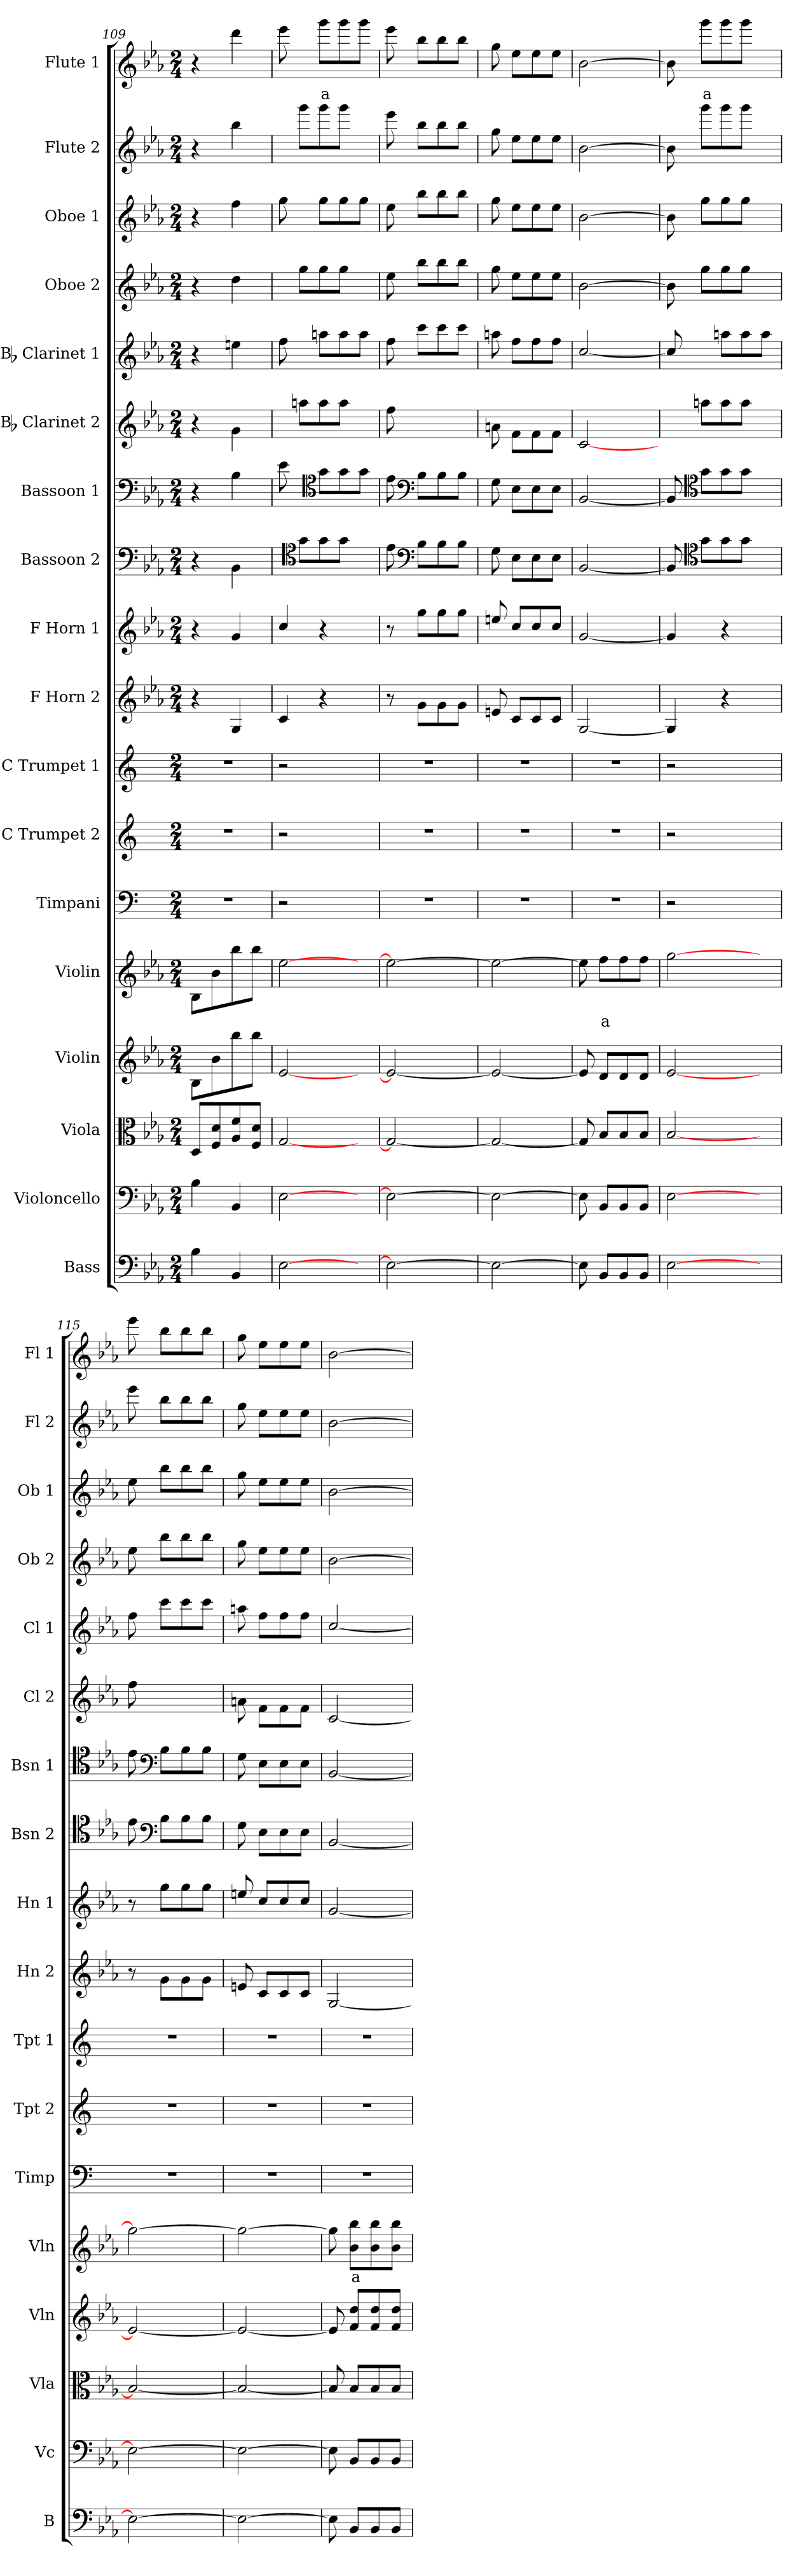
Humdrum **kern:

**kern	**kern	**kern	**kern	**kern	**text	**kern	**kern	**kern	**kern	**kern	**kern	**kern	**kern	**kern	**kern	**kern	**kern	**kern	**text
*part18	*part17	*part16	*part15	*part14	*part14	*part13	*part12	*part11	*part10	*part9	*part8	*part7	*part6	*part5	*part4	*part3	*part2	*part1	*part1
*staff18	*staff17	*staff16	*staff15	*staff14	*staff14	*staff13	*staff12	*staff11	*staff10	*staff9	*staff8	*staff7	*staff6	*staff5	*staff4	*staff3	*staff2	*staff1	*staff1
*I"Bass	*I"Violoncello	*I"Viola	*I"Violin	*I"Violin	*	*I"Timpani	*I"C Trumpet 2	*I"C Trumpet 1	*I"F Horn 2	*I"F Horn 1	*I"Bassoon 2	*I"Bassoon 1	*I"Bb Clarinet 2	*I"Bb Clarinet 1	*I"Oboe 2	*I"Oboe 1	*I"Flute 2	*I"Flute 1	*
*I'B	*I'Vc	*I'Vla	*I'Vln	*I'Vln	*	*I'Timp	*I'Tpt 2	*I'Tpt 1	*I'Hn 2	*I'Hn 1	*I'Bsn 2	*I'Bsn 1	*I'Cl 2	*I'Cl 1	*I'Ob 2	*I'Ob 1	*I'Fl 2	*I'Fl 1	*
*clefF4	*clefF4	*clefC3	*clefG2	*clefG2	*	*clefF4	*clefG2	*clefG2	*clefG2	*clefG2	*clefF4	*clefF4	*clefG2	*clefG2	*clefG2	*clefG2	*clefG2	*clefG2	*
*ITrd7c12	*	*	*	*	*	*	*	*	*ITrd4c7	*ITrd4c7	*	*	*ITrd1c2	*ITrd1c2	*	*	*	*	*
*k[b-e-a-]	*k[b-e-a-]	*k[b-e-a-]	*k[b-e-a-]	*k[b-e-a-]	*	*k[]	*k[]	*k[]	*k[b-e-a-d-]	*k[b-e-a-d-]	*k[b-e-a-]	*k[b-e-a-]	*k[b-e-a-d-g-]	*k[b-e-a-d-g-]	*k[b-e-a-]	*k[b-e-a-]	*k[b-e-a-]	*k[b-e-a-]	*
*M2/4	*M2/4	*M2/4	*M2/4	*M2/4	*	*M2/4	*M2/4	*M2/4	*M2/4	*M2/4	*M2/4	*M2/4	*M2/4	*M2/4	*M2/4	*M2/4	*M2/4	*M2/4	*
=109	=109	=109	=109	=109	=109	=109	=109	=109	=109	=109	=109	=109	=109	=109	=109	=109	=109	=109	=109
4BB-	4B-	8DL	8B-L	8B-L	.	2r	2r	2r	4r	4r	4r	4r	4r	4r	4r	4r	4r	4r	.
.	.	8F/ 8d/	8b-	8b-	.	.	.	.	.	.	.	.	.	.	.	.	.	.	.
4BBB-	4BB-	8A-/ 8f/	8bb-	8bb-	.	.	.	.	4C/	4c/	4BB-\	4B-\	4f\	4ddn\	4dd\	4ff\	4bb-\	4ddd\	.
.	.	8F/ 8d/J	8bb-J	8bb-J	.	.	.	.	.	.	.	.	.	.	.	.	.	.	.
=110	=110	=110	=110	=110	=110	=110	=110	=110	=110	=110	=110	=110	=110	=110	=110	=110	=110	=110	=110
[2EE-	[2E-	[2G	[2e-	[2ee-	.	2r	2r	2r	4F/	4f/	8ryy	8e-\	8ryy	8ee-\	8ryy	8gg\	8ryy	8eee-\	.
*	*	*	*	*	*	*	*	*	*	*	*clefC4	*	*	*	*	*	*	*	*
.	.	.	.	.	.	.	.	.	.	.	8gL	8ryy	8ggL	8ryy	8ggL	8ryy	8gggL	8ryy	.
*	*	*	*	*	*	*	*	*	*	*	*	*clefC4	*	*	*	*	*	*	*
!	!	!	!	!	!	!	!	!	!	!	!	!	!	!	!	!	!	!	!LO:LY:b
.	.	.	.	.	.	.	.	.	4r	4r	8g	8gL	8gg	8ggnL	8gg	8ggL	8ggg	8gggL	a
.	.	.	.	.	.	.	.	.	.	.	8gJ	8g	8ggJ	8gg	8ggJ	8gg	8gggJ	8ggg	.
8ryy	8ryy	8ryy	8ryy	8ryy	.	8ryy	8ryy	8ryy	8ryy	8ryy	8ryy	8gJ	8ryy	8ggJ	8ryy	8ggJ	8ryy	8gggJ	.
!!LO:PB:g=z
=111	=111	=111	=111	=111	=111	=111	=111	=111	=111	=111	=111	=111	=111	=111	=111	=111	=111	=111	=111
2EE-_	2E-_	2G_	2e-_	2ee-_	.	2r	2r	2r	8r	8r	8e-	8e-	8ee-	8ee-	8ee-	8ee-	8eee-	8eee-	.
*	*	*	*	*	*	*	*	*	*	*	*clefF4	*clefF4	*	*	*	*	*	*	*
.	.	.	.	.	.	.	.	.	8c\L	8cc\L	8B-L	8B-L	4.ryy	8bb-\L	8bb-L	8bb-L	8bb-L	8bb-L	.
.	.	.	.	.	.	.	.	.	8c\	8cc\	8B-	8B-	.	8bb-\	8bb-	8bb-	8bb-	8bb-	.
.	.	.	.	.	.	.	.	.	8c\J	8cc\J	8B-J	8B-J	.	8bb-\J	8bb-J	8bb-J	8bb-J	8bb-J	.
=112	=112	=112	=112	=112	=112	=112	=112	=112	=112	=112	=112	=112	=112	=112	=112	=112	=112	=112	=112
2EE-_	2E-_	2G_	2e-_	2ee-_	.	2r	2r	2r	8An/	8an/	8G	8G	8gn\	8ggn\	8gg	8gg	8gg	8gg	.
.	.	.	.	.	.	.	.	.	8F/L	8f/L	8E-L	8E-L	8e-\L	8ee-\L	8ee-L	8ee-L	8ee-L	8ee-L	.
.	.	.	.	.	.	.	.	.	8F/	8f/	8E-	8E-	8e-\	8ee-\	8ee-	8ee-	8ee-	8ee-	.
.	.	.	.	.	.	.	.	.	8F/J	8f/J	8E-J	8E-J	8e-\J	8ee-\J	8ee-J	8ee-J	8ee-J	8ee-J	.
=113	=113	=113	=113	=113	=113	=113	=113	=113	=113	=113	=113	=113	=113	=113	=113	=113	=113	=113	=113
8EE-]	8E-]	8G]	8e-]	8ee-]	.	2r	2r	2r	[2C/	[2c/	[2BB-	[2BB-	[2B-/	[2b-/	[2b-	[2b-	[2b-	[2b-	.
!	!	!	!	!	!LO:LY:b	!	!	!	!	!	!	!	!	!	!	!	!	!	!
8BBB-L	8BB-L	8B-L	8dL	8ffL	a	.	.	.	.	.	.	.	.	.	.	.	.	.	.
8BBB-	8BB-	8B-	8d	8ff	.	.	.	.	.	.	.	.	.	.	.	.	.	.	.
8BBB-J	8BB-J	8B-J	8dJ	8ffJ	.	.	.	.	.	.	.	.	.	.	.	.	.	.	.
=114	=114	=114	=114	=114	=114	=114	=114	=114	=114	=114	=114	=114	=114	=114	=114	=114	=114	=114	=114
[2EE-	[2E-	[2B-	[2e-	[2gg	.	2r	2r	2r	4C/]	4c/]	8BB-]	8BB-]	8ryy	8b-/]	8b-]	8b-]	8b-]	8b-]	.
*	*	*	*	*	*	*	*	*	*	*	*clefC4	*clefC4	*	*	*	*	*	*	*
!	!	!	!	!	!	!	!	!	!	!	!	!	!	!	!	!	!	!	!LO:LY:b
.	.	.	.	.	.	.	.	.	.	.	8gL	8gL	8ggL	8ryy	8ggL	8ggL	8gggL	8gggL	a
.	.	.	.	.	.	.	.	.	4r	4r	8g	8g	8gg	8ggnL	8gg	8gg	8ggg	8ggg	.
.	.	.	.	.	.	.	.	.	.	.	8gJ	8gJ	8ggJ	8gg	8ggJ	8ggJ	8gggJ	8gggJ	.
8ryy	8ryy	8ryy	8ryy	8ryy	.	8ryy	8ryy	8ryy	8ryy	8ryy	8ryy	8ryy	8ryy	8ggJ	8ryy	8ryy	8ryy	8ryy	.
=115	=115	=115	=115	=115	=115	=115	=115	=115	=115	=115	=115	=115	=115	=115	=115	=115	=115	=115	=115
2EE-_	2E-_	2B-_	2e-_	2gg_	.	2r	2r	2r	8r	8r	8e-	8e-	8ee-	8ee-	8ee-	8ee-	8eee-	8eee-	.
*	*	*	*	*	*	*	*	*	*	*	*clefF4	*clefF4	*	*	*	*	*	*	*
.	.	.	.	.	.	.	.	.	8c\L	8cc\L	8B-L	8B-L	4.ryy	8bb-\L	8bb-L	8bb-L	8bb-L	8bb-L	.
.	.	.	.	.	.	.	.	.	8c\	8cc\	8B-	8B-	.	8bb-\	8bb-	8bb-	8bb-	8bb-	.
.	.	.	.	.	.	.	.	.	8c\J	8cc\J	8B-J	8B-J	.	8bb-\J	8bb-J	8bb-J	8bb-J	8bb-J	.
=116	=116	=116	=116	=116	=116	=116	=116	=116	=116	=116	=116	=116	=116	=116	=116	=116	=116	=116	=116
2EE-_	2E-_	2B-_	2e-_	2gg_	.	2r	2r	2r	8An/	8an/	8G	8G	8gn\	8ggn\	8gg	8gg	8gg	8gg	.
.	.	.	.	.	.	.	.	.	8F/L	8f/L	8E-L	8E-L	8e-\L	8ee-\L	8ee-L	8ee-L	8ee-L	8ee-L	.
.	.	.	.	.	.	.	.	.	8F/	8f/	8E-	8E-	8e-\	8ee-\	8ee-	8ee-	8ee-	8ee-	.
.	.	.	.	.	.	.	.	.	8F/J	8f/J	8E-J	8E-J	8e-\J	8ee-\J	8ee-J	8ee-J	8ee-J	8ee-J	.
=117	=117	=117	=117	=117	=117	=117	=117	=117	=117	=117	=117	=117	=117	=117	=117	=117	=117	=117	=117
8EE-]	8E-]	8B-]	8e-]	8gg]	.	2r	2r	2r	[2C/	[2c/	[2BB-	[2BB-	[2B-/	[2b-/	[2b-	[2b-	[2b-	[2b-	.
!	!	!	!	!	!LO:LY:b	!	!	!	!	!	!	!	!	!	!	!	!	!	!
8BBB-L	8BB-L	8B-L	8f/ 8dd/L	8b-\ 8bb-\L	a	.	.	.	.	.	.	.	.	.	.	.	.	.	.
8BBB-	8BB-	8B-	8f/ 8dd/	8b-\ 8bb-\	.	.	.	.	.	.	.	.	.	.	.	.	.	.	.
8BBB-J	8BB-J	8B-J	8f/ 8dd/J	8b-\ 8bb-\J	.	.	.	.	.	.	.	.	.	.	.	.	.	.	.
=	=	=	=	=	=	=	=	=	=	=	=	=	=	=	=	=	=	=	=
*-	*-	*-	*-	*-	*-	*-	*-	*-	*-	*-	*-	*-	*-	*-	*-	*-	*-	*-	*-
